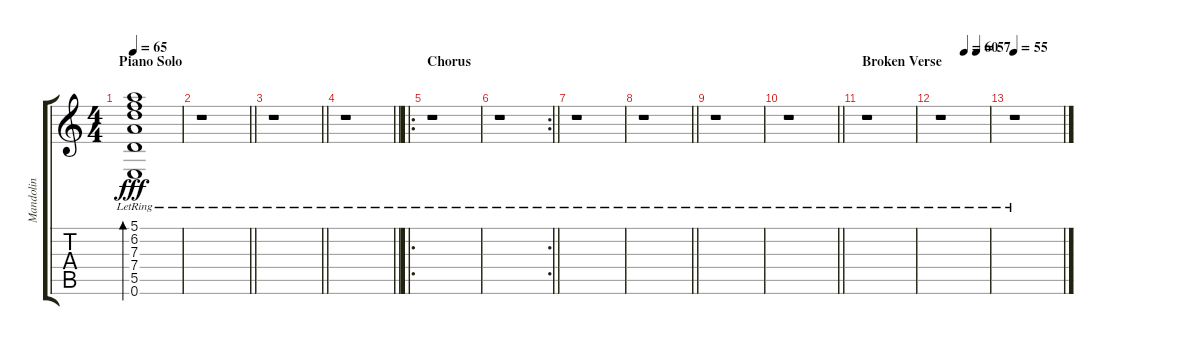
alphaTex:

\track ("Mandolin" "Mandolin") {instrument banjo}
\staff {score tabs}
\tuning (E4 B3 G3 D3 A2 E2) {hide}
\displaytranspose 12
\ts (4 4)
\section ("" "Piano Solo")
\tempo 65
\clef g2
\ks c
(5.1{lr} 6.2{lr} 7.3{lr} 7.4{lr} 5.5 0.6{lr}).1{bd 120 dy fff} |
\barLineRight lightlight
r.1 |
\barLineRight lightlight
r.1 |
\section ("" "")
\barLineRight lightlight
r.1 |
\ro
\section ("" "Chorus")
r.1 |
\rc 2
\barLineRight lightlight
r.1 |
r.1 |
\barLineRight lightlight
r.1 |
r.1 |
\barLineRight lightlight
r.1 |
\section ("" "Broken Verse")
r.1 |
\tempo (60 0.5)
\tempo (57 0.75)
r.1 |
\tempo 55
r.1
